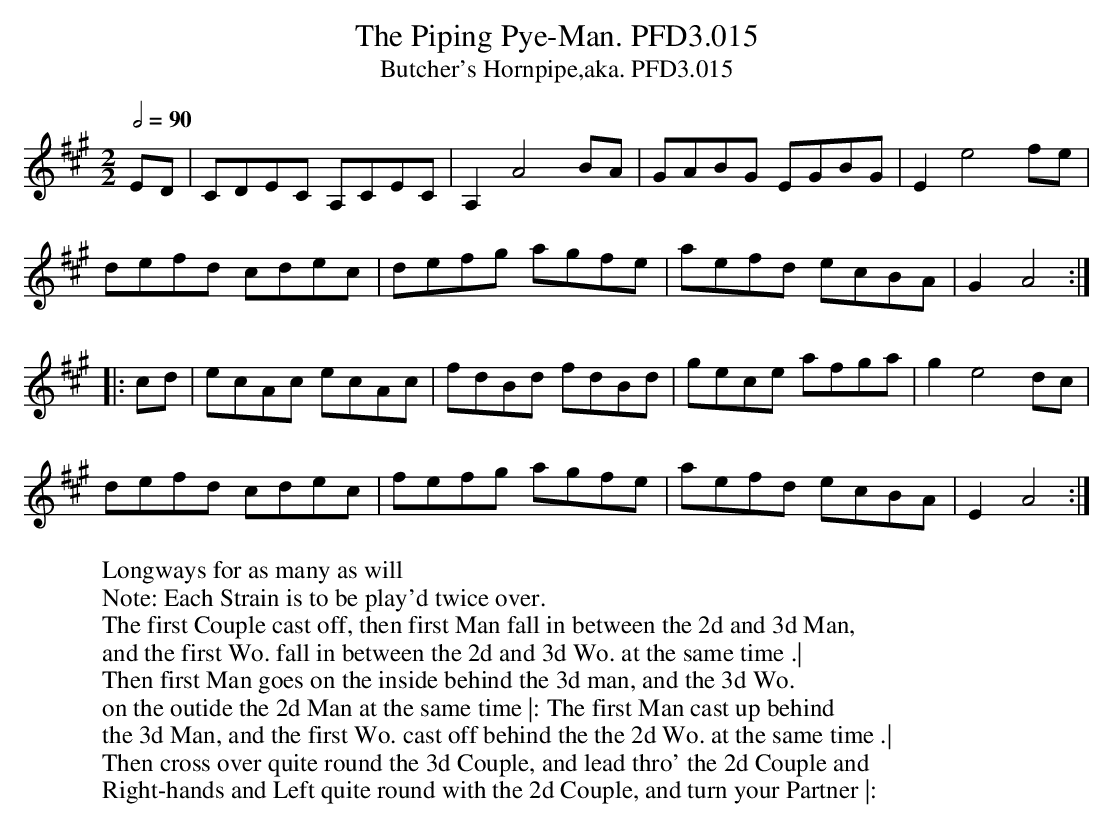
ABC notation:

X:1
T:Piping Pye-Man. PFD3.015, The
T:Butcher's Hornpipe,aka. PFD3.015
M:2/2
L:1/8
W:Longways for as many as will
W:Note: Each Strain is to be play'd twice over.
W:The first Couple cast off, then first Man fall in between the 2d and 3d Man,
W:and the first Wo. fall in between the 2d and 3d Wo. at the same time .|
W:Then first Man goes on the inside behind the 3d man, and the 3d Wo.
W:on the outide the 2d Man at the same time |: The first Man cast up behind
W:the 3d Man, and the first Wo. cast off behind the the 2d Wo. at the same time .|
W:Then cross over quite round the 3d Couple, and lead thro' the 2d Couple and
W:Right-hands and Left quite round with the 2d Couple, and turn your Partner |:
Q:2/4=90
K:A
ED | CDEC A,CEC | A,2A4 BA | GABG EGBG | E2e4 fe |
defd cdec | defg agfe | aefd ecBA | G2A4 :|
|: cd | ecAc ecAc | fdBd fdBd | gece afga | g2e4 dc |
defd cdec | fefg agfe | aefd ecBA | E2A4 :|
